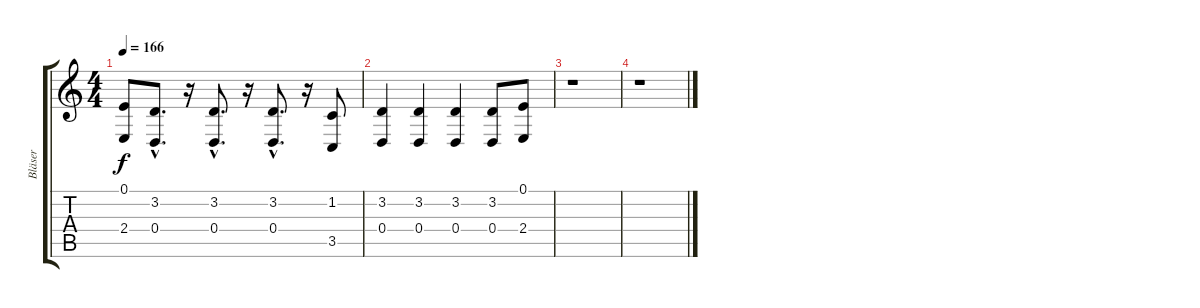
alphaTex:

\track ("Bläser" "Bläser") {instrument brasssection}
\staff {score tabs}
\tuning (E4 B3 G3 D3 A2 E2) {hide}
\ts (4 4)
\tempo 166
\clef g2
\ks c
(0.1 2.4).8{dy f} (3.2{hac} 0.4{hac}).8{d} r.16 (3.2{hac} 0.4{hac}).8{d} r.16 (3.2{hac} 0.4{hac}).8{d} r.16 (1.2 3.5).8 |
(3.2 0.4).4 (3.2 0.4).4 (3.2 0.4).4 (3.2 0.4).8 (0.1 2.4).8 |
r.1 |
r.1
